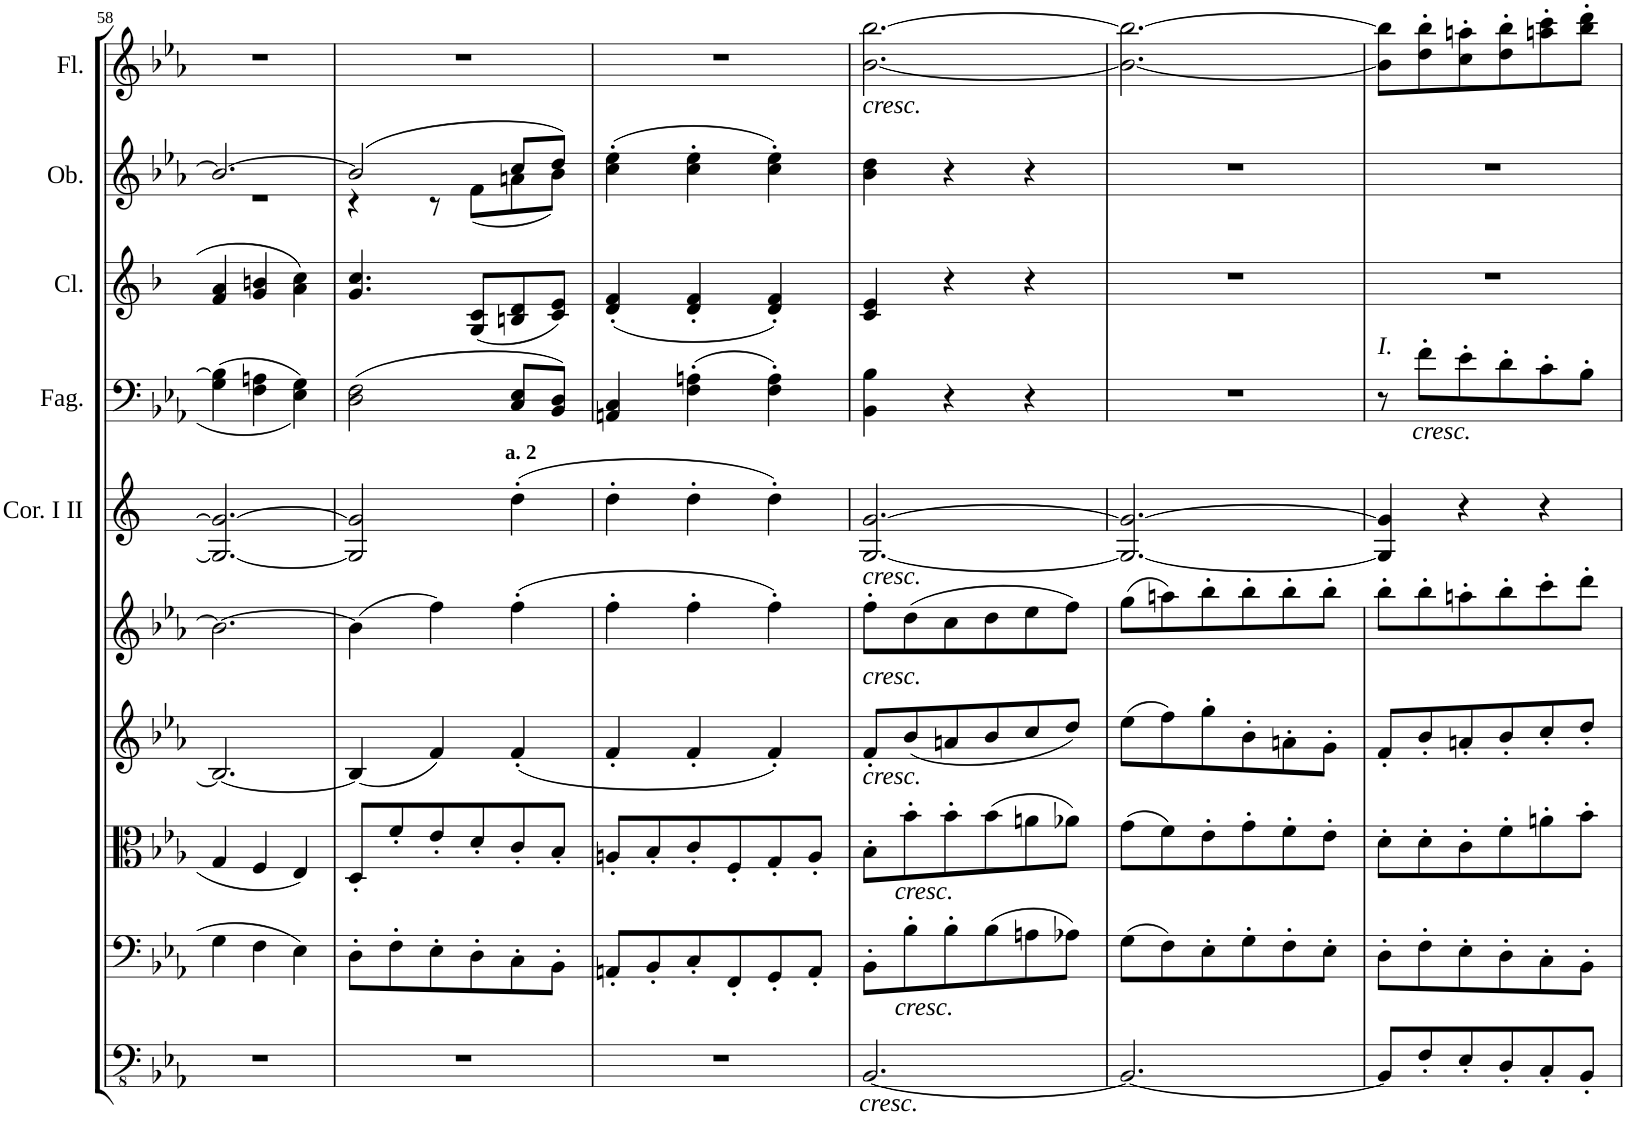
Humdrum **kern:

**kern	**kern	**kern	**kern	**kern	**kern	**kern	**kern	**kern	**kern
*part10	*part9	*part8	*part7	*part6	*part5	*part4	*part3	*part2	*part1
*staff10	*staff9	*staff8	*staff7	*staff6	*staff5	*staff4	*staff3	*staff2	*staff1
*I"Basso	*I"Violoncello	*I"Viola	*I"Violino II	*I"Violino I	*I"Corni in Es I II	*I"Fagotti	*I"Clarinetti in B	*I"Oboi	*I"Flauti
*	*	*	*	*	*I'Cor. I II	*I'Fag.	*I'Cl.	*I'Ob.	*I'Fl.
!!LO:PB:g=z
*clefFv4	*clefF4	*clefC3	*clefG2	*clefG2	*clefG2	*clefF4	*clefG2	*clefG2	*clefG2
*	*	*	*	*	*Trd5c9	*	*Trd1c2	*	*
*k[b-e-a-]	*k[b-e-a-]	*k[b-e-a-]	*k[b-e-a-]	*k[b-e-a-]	*k[]	*k[b-e-a-]	*k[b-]	*k[b-e-a-]	*k[b-e-a-]
*M3/4	*M3/4	*M3/4	*M3/4	*M3/4	*M3/4	*M3/4	*M3/4	*M3/4	*M3/4
=58	=58	=58	=58	=58	=58	=58	=58	=58	=58
*	*	*	*	*	*	*	*	*^	*
2.r	4G\	4G/	2.B-/_	2.b-\_	2.G/_ 2.g/_	(4G\ 4B-\]	4f/ 4a/	2.b-/_	2.r	2.r
.	4F\	4F/	.	.	.	4F\ 4An\	4g/ 4bn/	.	.	.
.	4E-\	4E-/	.	.	.	4E-\ 4G\)	4a\ 4cc\	.	.	.
=59	=59	=59	=59	=59	=59	=59	=59	=59	=59	=59
2.r	8D'\L	8D'/L	(4B-/]	(4b-\]	2G/] 2g/]	(2D\ 2F\	4.g/ 4.cc/	(2b-/]	4r	2.r
.	8F'\	8f'/	.	.	.	.	.	.	.	.
.	8E-'\	8e-'/	4f/)	4ff\)	.	.	.	.	8r	.
.	8D'\	8d'/	.	.	.	.	(8G/ 8c/L	.	(8f\L	.
!	!	!	!	!	!LO:TX:a:B:t=a. 2	!	!	!	!	!
.	8C'\	8c'/	(4f'/	(4ff'\	(4dd'\	8C/ 8E-/L	8Bn/ 8d/	8cc/L	8an\	.
.	8BB-'\J	8B-'/J	.	.	.	8BB-/ 8D/J)	8c/ 8e/J)	8dd/J)	8b-\J)	.
*	*	*	*	*	*	*	*	*v	*v	*
=60	=60	=60	=60	=60	=60	=60	=60	=60	=60
2.r	8AAn'/L	8An'/L	4f'/	4ff'\	4dd'\	4AAn/ 4C/	(4d/' 4f/'	(4cc\' 4ee-\'	2.r
.	8BB-'/	8B-'/	.	.	.	.	.	.	.
.	8C'/	8c'/	4f'/	4ff'\	4dd'\	(4F\' 4An\'	4d/' 4f/'	4cc\' 4ee-\'	.
.	8FF'/	8F'/	.	.	.	.	.	.	.
.	8GG'/	8G'/	4f'/)	4ff'\)	4dd'\)	4F\' 4A\')	4d/' 4f/')	4cc\' 4ee-\')	.
.	8AA'/J	8A'/J	.	.	.	.	.	.	.
=61	=61	=61	=61	=61	=61	=61	=61	=61	=61
!	!	!	!	!	!	!	!	!	!LO:TX:b:i:t=cresc.
!	!	!	!	!	!LO:TX:b:i:t=cresc.	!	!	!	!
!	!	!	!	!LO:TX:b:i:t=cresc.	!	!	!	!	!
!	!	!	!LO:TX:b:i:t=cresc.	!	!	!	!	!	!
!LO:TX:b:i:t=cresc.	!	!	!	!	!	!	!	!	!
[2.BBB-/	8BB-'\L	8B-'\L	8f'/L	8ff'\L	[2.G/ [2.g/	4BB-\ 4B-\	4c/ 4e/	4b-\ 4dd\	[2.b-\ [2.bb-\
!	!	!LO:TX:b:i:t=cresc.	!	!	!	!	!	!	!
!	!LO:TX:b:i:t=cresc.	!	!	!	!	!	!	!	!
.	8B-'\	8b-'\	(8b-/	(8dd\	.	.	.	.	.
.	8B-'\	8b-'\	8an/	8cc\	.	4r	4r	4r	.
.	(8B-\	(8b-\	8b-/	8dd\	.	.	.	.	.
.	8An\	8an\	8cc/	8ee-\	.	4r	4r	4r	.
.	8A-X\J)	8a-X\J)	8dd/J)	8ff\J)	.	.	.	.	.
=62	=62	=62	=62	=62	=62	=62	=62	=62	=62
2.BBB-/_	(8G\L	(8g\L	(8ee-\L	(8gg\L	2.G/_ 2.g/_	2.r	2.r	2.r	2.b-\_ 2.bb-\_
.	8F\)	8f\)	8ff\)	8aan\)	.	.	.	.	.
.	8E-'\	8e-'\	8gg'\	8bb-'\	.	.	.	.	.
.	8G'\	8g'\	8b-'\	8bb-'\	.	.	.	.	.
.	8F'\	8f'\	8an'\	8bb-'\	.	.	.	.	.
.	8E-'\J	8e-'\J	8g'\J	8bb-'\J	.	.	.	.	.
=63	=63	=63	=63	=63	=63	=63	=63	=63	=63
!	!	!	!	!	!	!LO:TX:a:i:t=I.	!	!	!
8BBB-/L]	8D'\L	8d'\L	8f'/L	8bb-'\L	4G/] 4g/]	8r	2.r	2.r	8b-\] 8bb-\]L
!	!	!	!	!	!	!LO:TX:b:i:t=cresc.	!	!	!
8FF'/	8F'\	8d'\	8b-'/	8bb-'\	.	8f'\L	.	.	8dd\' 8bb-\'
8EE-'/	8E-'\	8c'\	8an'/	8aan'\	4r	8e-'\	.	.	8cc\' 8aan\'
8DD'/	8D'\	8f'\	8b-'/	8bb-'\	.	8d'\	.	.	8dd\' 8bb-\'
8CC'/	8C'\	8an'\	8cc'/	8ccc'\	4r	8c'\	.	.	8aan\' 8ccc\'
8BBB-'/J	8BB-'\J	8b-'\J	8dd'/J	8ddd'\J	.	8B-'\J	.	.	8bb-\' 8ddd\'J
=	=	=	=	=	=	=	=	=	=
*-	*-	*-	*-	*-	*-	*-	*-	*-	*-
